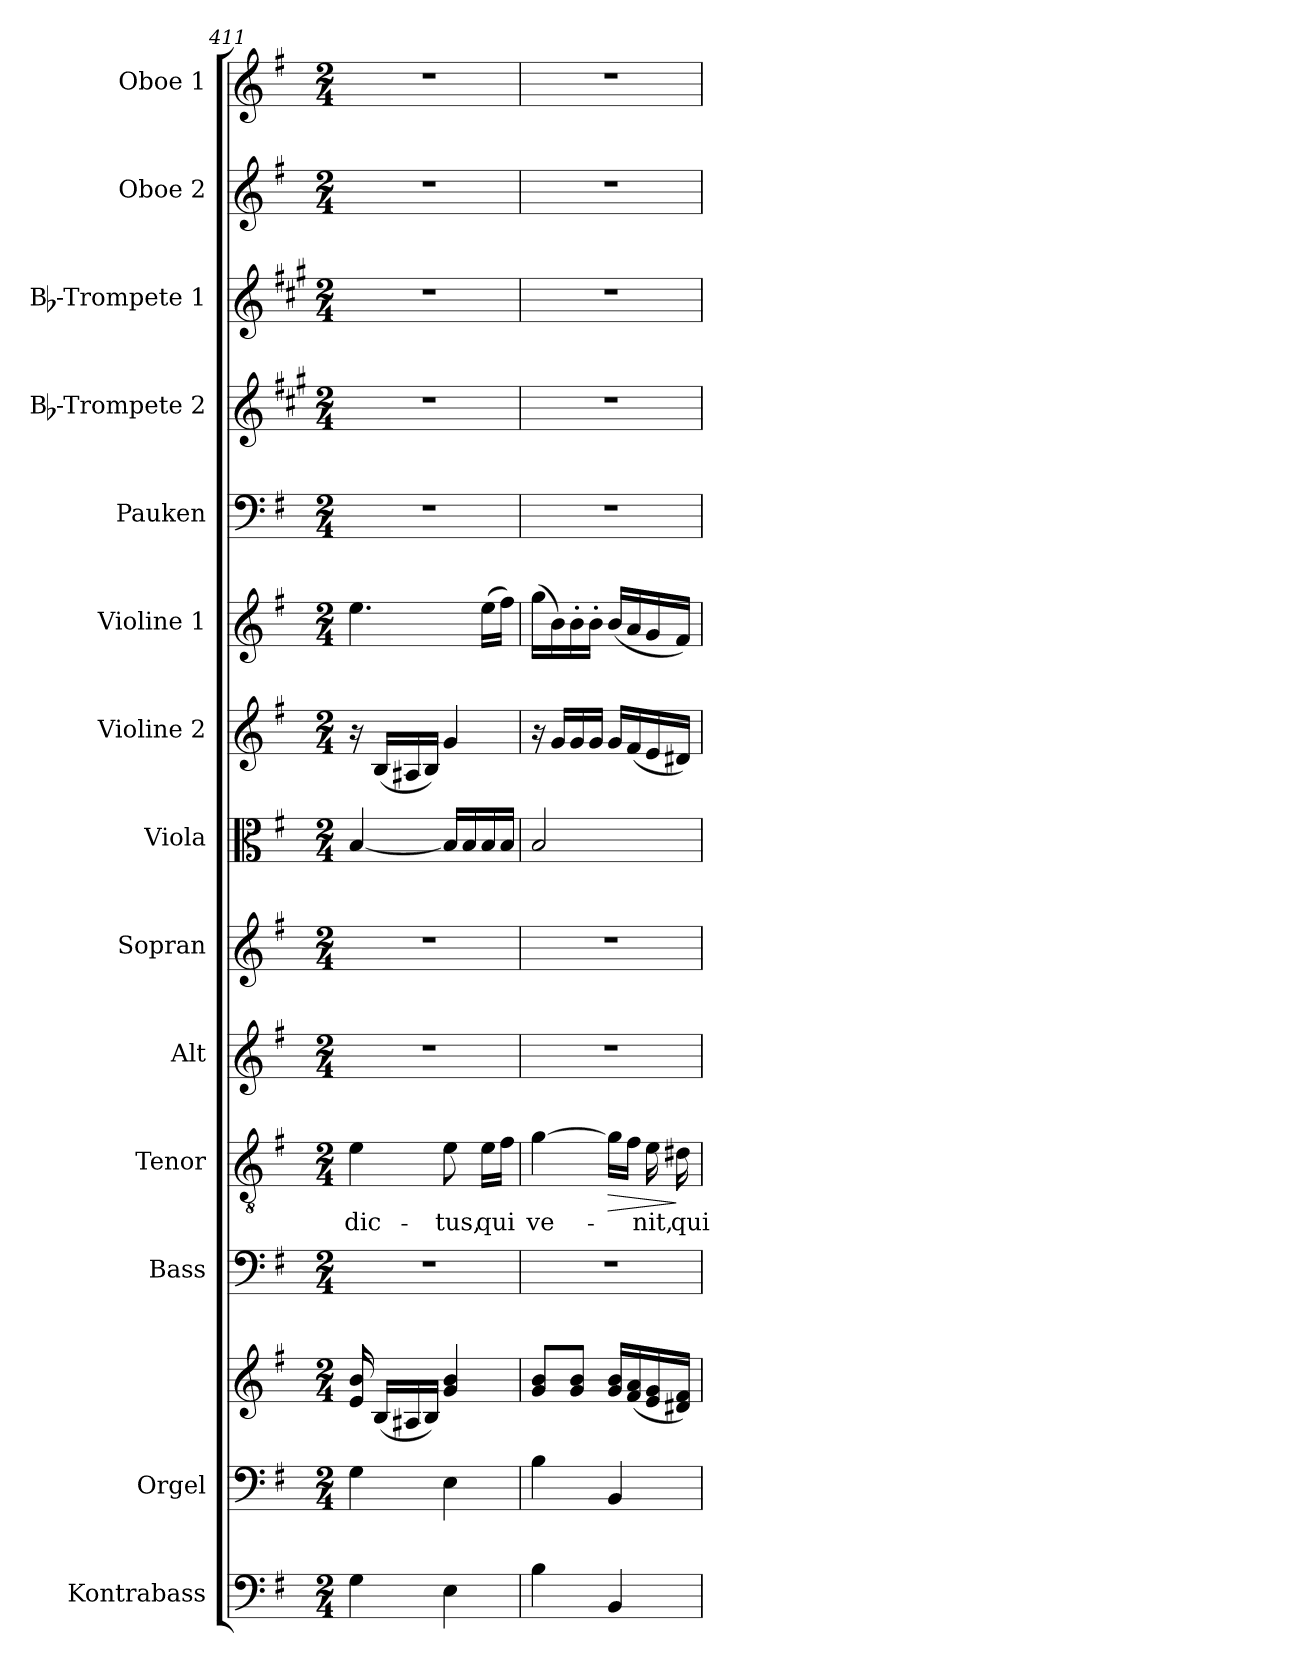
**kern	**kern	**kern	**kern	**kern	**text	**dynam	**kern	**kern	**kern	**kern	**kern	**kern	**kern	**kern	**kern	**kern
*part14	*part13	*part13	*part12	*part11	*part11	*part11	*part10	*part9	*part8	*part7	*part6	*part5	*part4	*part3	*part2	*part1
*staff15	*staff14	*staff13	*staff12	*staff11	*staff11	*staff11	*staff10	*staff9	*staff8	*staff7	*staff6	*staff5	*staff4	*staff3	*staff2	*staff1
*I"Kontrabass	*I"Orgel	*	*I"Bass	*I"Tenor	*	*	*I"Alt	*I"Sopran	*I"Viola	*I"Violine 2	*I"Violine 1	*I"Pauken	*I"Bb-Trompete 2	*I"Bb-Trompete 1	*I"Oboe 2	*I"Oboe 1
*I'Kb.	*I'Org.	*	*I'B.	*I'T.	*	*	*I'A.	*I'S.	*I'Vla.	*I'Vl. 2	*I'Vl. 1	*I'Pk.	*I'Bb Trp. 2	*I'Bb Trp. 1	*I'Ob. 2	*I'Ob. 1
*clefF4	*clefF4	*clefG2	*clefF4	*clefGv2	*	*	*clefG2	*clefG2	*clefC3	*clefG2	*clefG2	*clefF4	*clefG2	*clefG2	*clefG2	*clefG2
*ITrd7c12	*	*	*	*	*	*	*	*	*	*	*	*	*ITrd1c2	*ITrd1c2	*	*
*k[f#]	*k[f#]	*k[f#]	*k[f#]	*k[f#]	*	*	*k[f#]	*k[f#]	*k[f#]	*k[f#]	*k[f#]	*k[f#]	*k[f#]	*k[f#]	*k[f#]	*k[f#]
*G:	*G:	*G:	*G:	*G:	*	*	*G:	*G:	*G:	*G:	*G:	*G:	*G:	*G:	*G:	*G:
*M2/4	*M2/4	*M2/4	*M2/4	*M2/4	*	*	*M2/4	*M2/4	*M2/4	*M2/4	*M2/4	*M2/4	*M2/4	*M2/4	*M2/4	*M2/4
=411	=411	=411	=411	=411	=411	=411	=411	=411	=411	=411	=411	=411	=411	=411	=411	=411
!	!	!	!	!	!LO:LY:b	!	!	!	!	!	!	!	!	!	!	!
4GG\	4G\	16e/ 16b/	2r	4e\	-dic-	.	2r	2r	[4B/	16r	4.ee\	2r	2r	2r	2r	2r
.	.	(<16B/LL	.	.	.	.	.	.	.	(<16B/LL	.	.	.	.	.	.
.	.	16A#X/	.	.	.	.	.	.	.	16A#X/	.	.	.	.	.	.
.	.	16B/JJ)	.	.	.	.	.	.	.	16B/JJ)	.	.	.	.	.	.
!	!	!	!	!	!LO:LY:b	!	!	!	!	!	!	!	!	!	!	!
4EE\	4E\	4g/ 4b/	.	8e\	-tus,	.	.	.	16B/LL]	4g/	.	.	.	.	.	.
.	.	.	.	.	.	.	.	.	16B/	.	.	.	.	.	.	.
!	!	!	!	!	!LO:LY:b	!	!	!	!	!	!	!	!	!	!	!
.	.	.	.	16e\LL	qui	.	.	.	16B/	.	(>16ee\LL	.	.	.	.	.
.	.	.	.	16f#\JJ	.	.	.	.	16B/JJ	.	16ff#\JJ)	.	.	.	.	.
=412	=412	=412	=412	=412	=412	=412	=412	=412	=412	=412	=412	=412	=412	=412	=412	=412
!	!	!	!	!	!LO:LY:b	!	!	!	!	!	!	!	!	!	!	!
4BB\	4B\	8g/ 8b/L	2r	[4g\	ve-	.	2r	2r	2B/	16r	(>16gg\LL	2r	2r	2r	2r	2r
.	.	.	.	.	.	.	.	.	.	16g/LL	16b\)	.	.	.	.	.
.	.	8g/ 8b/J	.	.	.	.	.	.	.	16g/	16b'>\	.	.	.	.	.
.	.	.	.	.	.	.	.	.	.	16g/JJ	16b'>\JJ	.	.	.	.	.
!	!	!	!	!	!	!LO:HP:b	!	!	!	!	!	!	!	!	!	!
4BBB/	4BB/	16g/ 16b/LL	.	16g\LL]	.	>	.	.	.	16g/LL	(<16b/LL	.	.	.	.	.
.	.	(<16f#/ 16a/	.	16f#\JJ	.	.	.	.	.	(<16f#/	16a/	.	.	.	.	.
!	!	!	!	!	!LO:LY:b	!	!	!	!	!	!	!	!	!	!	!
.	.	16e/ 16g/	.	16e\	-nit,	.	.	.	.	16e/	16g/	.	.	.	.	.
!	!	!	!	!	!LO:LY:b	!	!	!	!	!	!	!	!	!	!	!
.	.	16d#X/ 16f#/JJ)	.	16d#X\	qui	]	.	.	.	16d#X/JJ)	16f#/JJ)	.	.	.	.	.
=	=	=	=	=	=	=	=	=	=	=	=	=	=	=	=	=
*-	*-	*-	*-	*-	*-	*-	*-	*-	*-	*-	*-	*-	*-	*-	*-	*-
